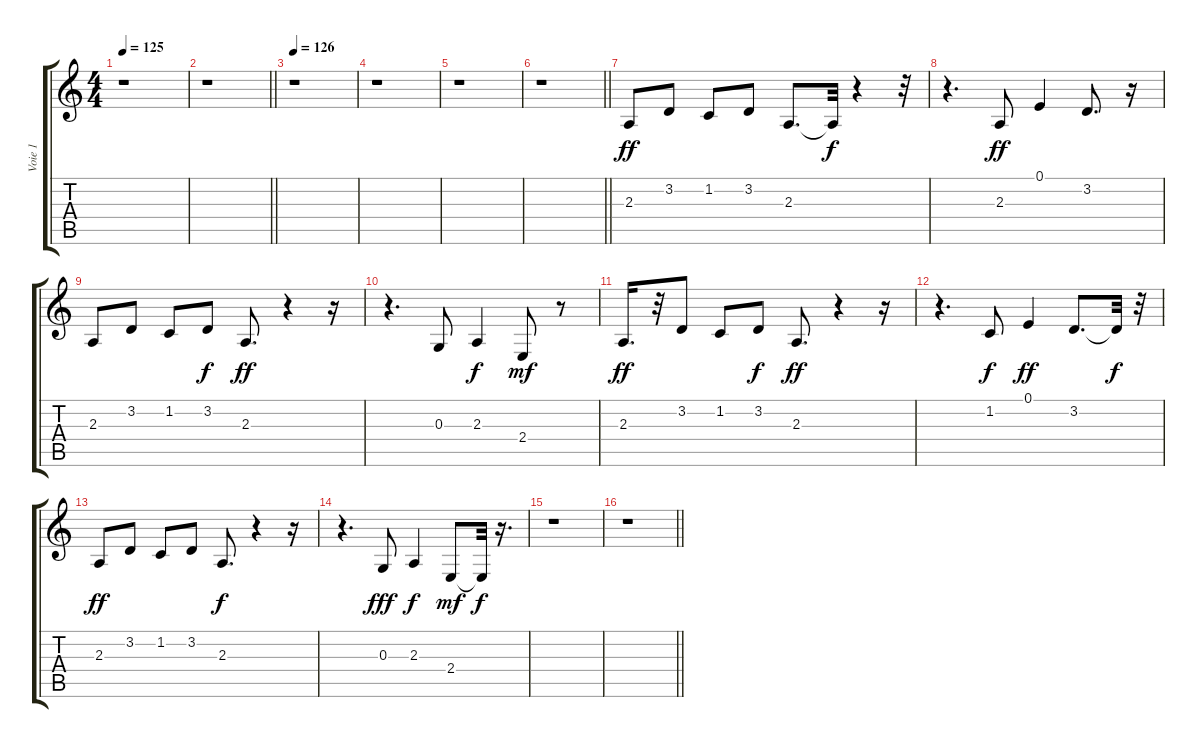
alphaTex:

\track ("Voie 1" "Voie 1") {instrument altosax}
\staff {score tabs}
\tuning (E4 B3 G3 D3 A2 E2) {hide}
\ts (4 4)
\tempo 125
\clef g2
\ks c
r.1{dy ff} |
\barLineRight lightlight
r.1 |
\tempo 126
r.1 |
r.1 |
r.1 |
\barLineRight lightlight
r.1 |
2.3.8 3.2.8 1.2.8 3.2.8 2.3.8{d} 2.3{t}.32{dy f} r.4 r.32 |
r.4{d} 2.3.8{dy ff} 0.1.4 3.2.8{d} r.16 |
2.3.8 3.2.8 1.2.8 3.2.8{dy f} 2.3.8{d dy ff} r.4 r.16 |
r.4{d} 0.3.8 2.3.4{dy f} 2.4.8{dy mf} r.8 |
2.3.16{d dy ff} r.32 3.2.8 1.2.8 3.2.8{dy f} 2.3.8{d dy ff} r.4 r.16 |
r.4{d} 1.2.8{dy f} 0.1.4{dy ff} 3.2.8{d} 3.2{t}.32{dy f} r.32 |
2.3.8{dy ff} 3.2.8 1.2.8 3.2.8 2.3.8{d dy f} r.4 r.16 |
r.4{d} 0.3.8{dy fff} 2.3.4{dy f} 2.4.8{dy mf} 2.4{t}.32{dy f} r.16{d} |
r.1 |
\barLineRight lightlight
r.1
